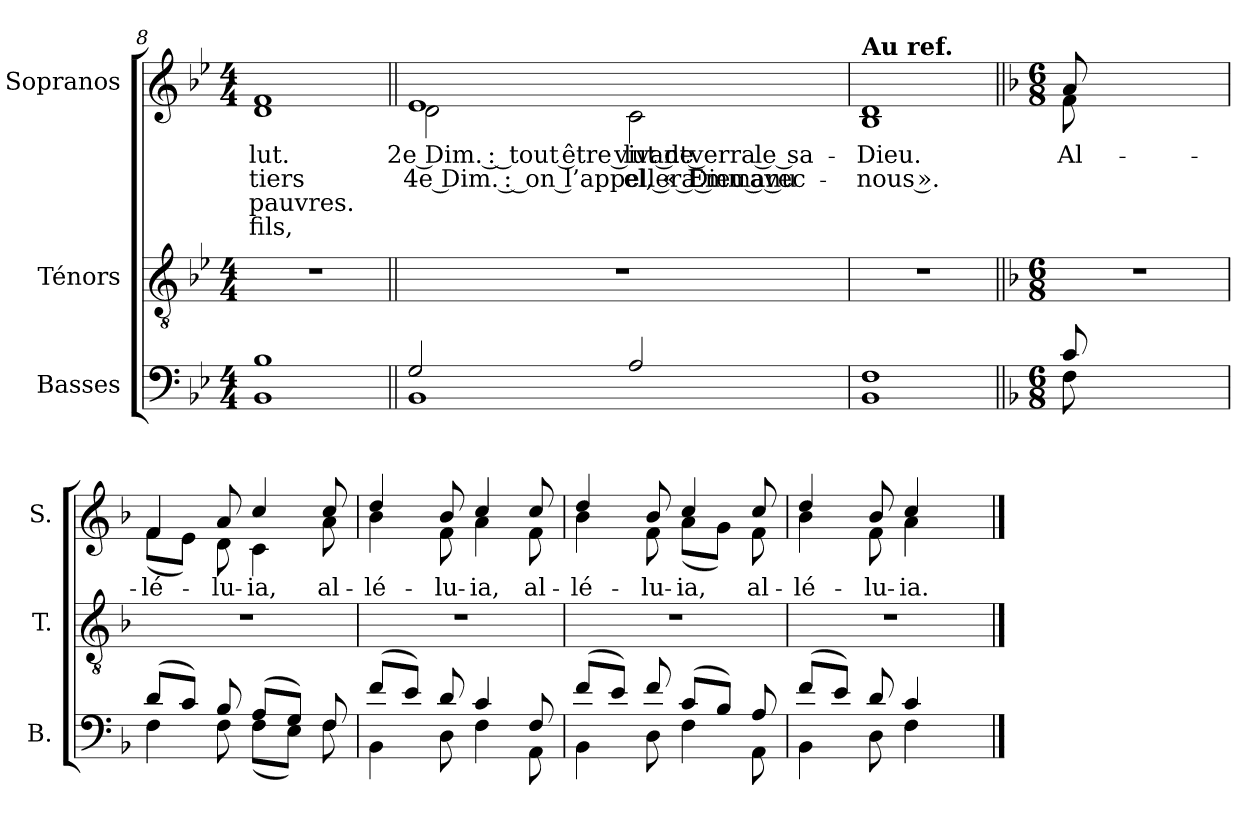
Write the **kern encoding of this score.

**kern	**kern	**kern	**text	**text	**text	**text
*part3	*part2	*part1	*part1	*part1	*part1	*part1
*staff3	*staff2	*staff1	*staff1	*staff1	*staff1	*staff1
*I"Basses	*I"Ténors	*I"Sopranos	*	*	*	*
*I'B.	*I'T.	*I'S.	*	*	*	*
*clefF4	*clefGv2	*clefG2	*	*	*	*
*	*ITrd7c12	*	*	*	*	*
*k[b-e-]	*k[b-e-]	*k[b-e-]	*	*	*	*
*g:	*g:	*g:	*	*	*	*
*M4/4	*M4/4	*M4/4	*	*	*	*
=8	=8	=8	=8	=8	=8	=8
*^	*	*	*	*	*	*
!	!	!	!LO:TX:a:B:t=1er et 3e Dim. au ref.	!	!	!	!
!	!	!	!	!LO:LY:b:color=#000000	!LO:LY:b:color=#000000	!LO:LY:b:color=#000000	!LO:LY:b:color=#000000
*	*	*	*^	*	*	*	*
1B-i	1BB-i	1r	1fi	1di	-lut.	-tiers	pauvres.	fils,
!!LO:LB:g=z	!!
=9||	=9||	=9||	=9||	=9||	=9||	=9||	=9||	=9||
!	!	!	!	!	!LO:LY:b:color=#000000	!LO:LY:b:color=#000000	!	!
2Gi/	1BB-i	1r	1e-i	2di\	2e Dim. : tout être vivant verra le sa-	4e Dim. : on l’appellera Emma nu-	.	.
!	!	!	!	!	!LO:LY:b:color=#000000	!LO:LY:b:color=#000000	!	!
2Ai/	.	.	.	2ci\	-lut de	-el, « Dieu avec	.	.
=10	=10	=10	=10	=10	=10	=10	=10	=10
!	!	!	!LO:TX:a:B:t=Au ref.	!	!	!	!	!
!	!	!	!	!	!LO:LY:b:color=#000000	!LO:LY:b:color=#000000	!	!
1Fi	1BB-i	1r	1di	1B-i	Dieu.	nous ».	.	.
!!LO:PB:g=z	!!
=||	=||	=||	=||	=||	=||	=||	=||	=||
*k[b-]	*	*k[b-]	*k[b-]	*	*	*	*	*
*F:	*	*F:	*F:	*	*	*	*	*
*M6/8	*	*M6/8	*M6/8	*	*	*	*	*
!	!	!LO:N:vis=1	!	!	!	!	!	!
!	!	!	!	!	!LO:LY:b:color=#000000	!	!	!
8ci/	8Fi\	2.r	8ai/	8fi\	Al-	.	.	.
2ryy	2ryy	.	2ryy	2ryy	.	.	.	.
8ryy	8ryy	.	8ryy	8ryy	.	.	.	.
=	=	=	=	=	=	=	=	=
!	!	!LO:N:vis=1	!	!	!	!	!	!
!	!	!	!	!	!LO:LY:b:color=#000000	!	!	!
(8di/L	4Fi\	2.r	4fi/	(8fi\L	-lé-	.	.	.
8ci/J)	.	.	.	8ei\J)	.	.	.	.
!	!	!	!	!	!LO:LY:b:color=#000000	!	!	!
8B-i/	8Fi\	.	8ai/	8di\	-lu-	.	.	.
!	!	!	!	!	!LO:LY:b:color=#000000	!	!	!
(8Ai/L	(8Fi\L	.	4cci/	4ci\	-ia,	.	.	.
8Gi/J)	8Ei\J)	.	.	.	.	.	.	.
!	!	!	!	!	!LO:LY:b:color=#000000	!	!	!
8Fi/	8Fi\	.	8cci/	8ai\	al-	.	.	.
=1	=1	=1	=1	=1	=1	=1	=1	=1
!	!	!LO:N:vis=1	!	!	!	!	!	!
!	!	!	!	!	!LO:LY:b:color=#000000	!	!	!
(8fi/L	4BB-i\	2.r	4ddi/	4b-i\	-lé-	.	.	.
8ei/J)	.	.	.	.	.	.	.	.
!	!	!	!	!	!LO:LY:b:color=#000000	!	!	!
8di/	8Di\	.	8b-i/	8fi\	-lu-	.	.	.
!	!	!	!	!	!LO:LY:b:color=#000000	!	!	!
4ci/	4Fi\	.	4cci/	4ai\	-ia,	.	.	.
!	!	!	!	!	!LO:LY:b:color=#000000	!	!	!
8Fi/	8AAi\	.	8cci/	8fi\	al-	.	.	.
=2	=2	=2	=2	=2	=2	=2	=2	=2
!	!	!LO:N:vis=1	!	!	!	!	!	!
!	!	!	!	!	!LO:LY:b:color=#000000	!	!	!
(8fi/L	4BB-i\	2.r	4ddi/	4b-i\	-lé-	.	.	.
8ei/J)	.	.	.	.	.	.	.	.
!	!	!	!	!	!LO:LY:b:color=#000000	!	!	!
8fi/	8Di\	.	8b-i/	8fi\	-lu-	.	.	.
!	!	!	!	!	!LO:LY:b:color=#000000	!	!	!
(8ci/L	4Fi\	.	4cci/	(8ai\L	-ia,	.	.	.
8B-i/J)	.	.	.	8gi\J)	.	.	.	.
!	!	!	!	!	!LO:LY:b:color=#000000	!	!	!
8Ai/	8AAi\	.	8cci/	8fi\	al-	.	.	.
=3	=3	=3	=3	=3	=3	=3	=3	=3
!	!	!LO:N:vis=1	!	!	!	!	!	!
!	!	!	!	!	!LO:LY:b:color=#000000	!	!	!
(8fi/L	4BB-i\	2.r	4ddi/	4b-i\	-lé-	.	.	.
8ei/J)	.	.	.	.	.	.	.	.
!	!	!	!	!	!LO:LY:b:color=#000000	!	!	!
8di/	8Di\	.	8b-i/	8fi\	-lu-	.	.	.
!	!	!	!	!	!LO:LY:b:color=#000000	!	!	!
4ci/	4Fi\	.	4cci/	4ai\	-ia.	.	.	.
8ryy	8ryy	.	8ryy	8ryy	.	.	.	.
*v	*v	*	*v	*v	*	*	*	*
==	==	==	==	==	==	==
*-	*-	*-	*-	*-	*-	*-
